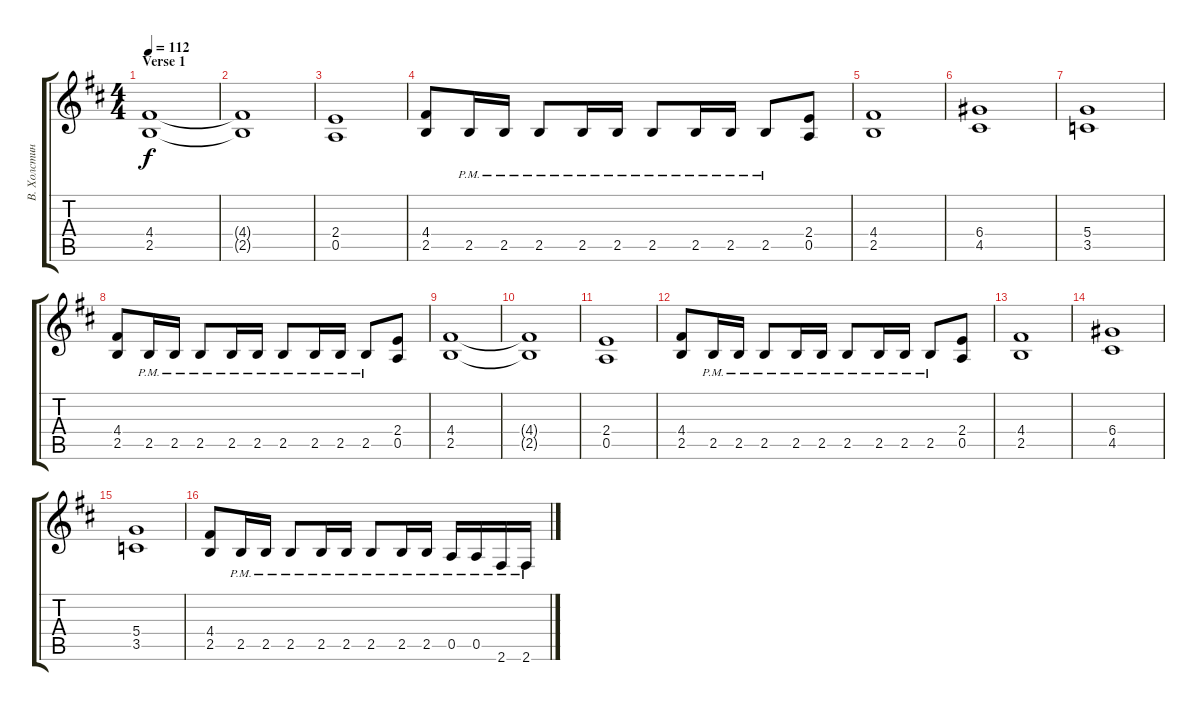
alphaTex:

\track ("В. Холстинин" "В. Холстин") {instrument overdrivenguitar}
\staff {score tabs}
\tuning (E4 B3 G3 D3 A2 E2) {hide}
\ts (4 4)
\section ("" "Verse 1")
\tempo 112
\clef g2
\ks d
(4.4 2.5).1{dy f} |
(4.4{t} 2.5{t}).1 |
(2.4 0.5).1 |
(4.4 2.5).8 2.5{pm}.16 2.5{pm}.16 2.5{pm}.8 2.5{pm}.16 2.5{pm}.16 2.5{pm}.8 2.5{pm}.16 2.5{pm}.16 2.5{pm}.8 (2.4 0.5).8 |
(4.4 2.5).1 |
(6.4 4.5).1 |
(5.4 3.5).1 |
(4.4 2.5).8 2.5{pm}.16 2.5{pm}.16 2.5{pm}.8 2.5{pm}.16 2.5{pm}.16 2.5{pm}.8 2.5{pm}.16 2.5{pm}.16 2.5{pm}.8 (2.4 0.5).8 |
(4.4 2.5).1 |
(4.4{t} 2.5{t}).1 |
(2.4 0.5).1 |
(4.4 2.5).8 2.5{pm}.16 2.5{pm}.16 2.5{pm}.8 2.5{pm}.16 2.5{pm}.16 2.5{pm}.8 2.5{pm}.16 2.5{pm}.16 2.5{pm}.8 (2.4 0.5).8 |
(4.4 2.5).1 |
(6.4 4.5).1 |
(5.4 3.5).1 |
(4.4 2.5).8 2.5{pm}.16 2.5{pm}.16 2.5{pm}.8 2.5{pm}.16 2.5{pm}.16 2.5{pm}.8 2.5{pm}.16 2.5{pm}.16 0.5{pm}.16 0.5{pm}.16 2.6{pm}.16 2.6{pm}.16
